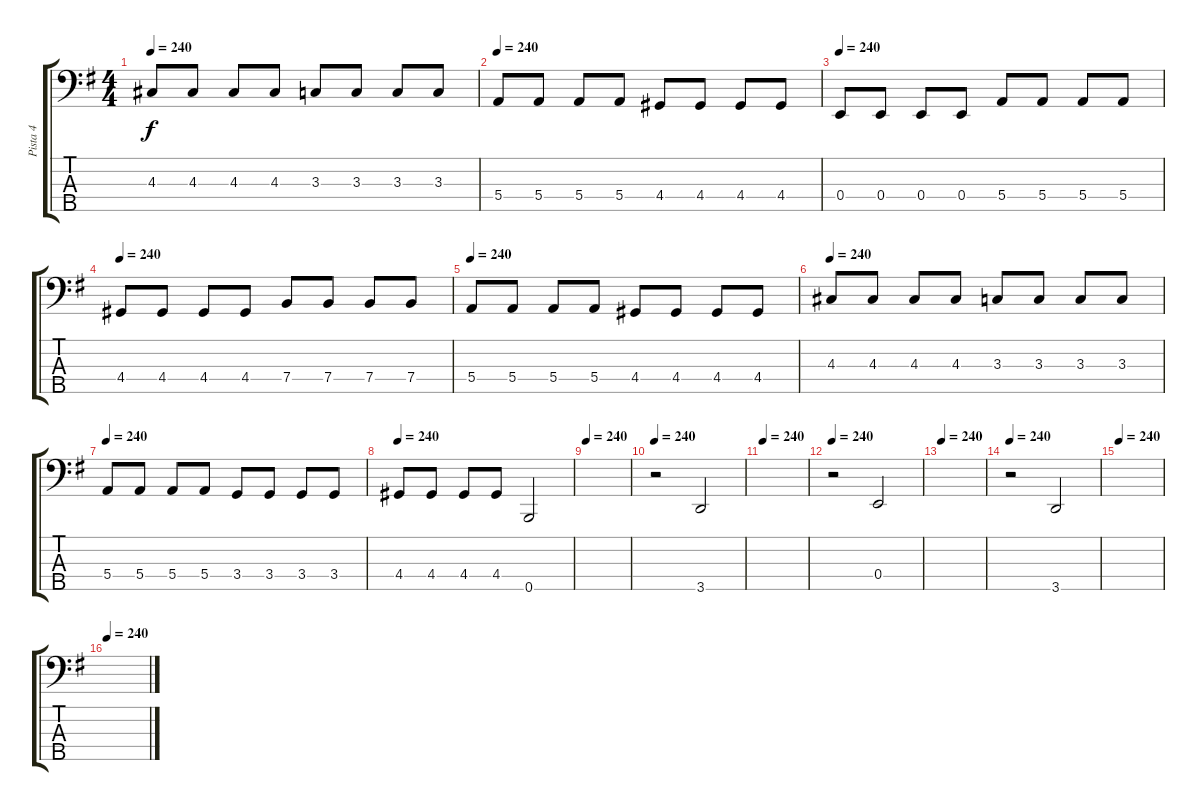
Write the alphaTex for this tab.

\track ("Pista 4" "Pista 4") {instrument electricbasspick}
\staff {score tabs}
\tuning (G2 D2 A1 E1 B0) {hide}
\ts (4 4)
\tempo 240
\clef f4
\ks g
4.3.8{dy f} 4.3.8 4.3.8 4.3.8 3.3.8 3.3.8 3.3.8 3.3.8 |
\tempo 240
5.4.8 5.4.8 5.4.8 5.4.8 4.4.8 4.4.8 4.4.8 4.4.8 |
\tempo 240
0.4.8 0.4.8 0.4.8 0.4.8 5.4.8 5.4.8 5.4.8 5.4.8 |
\tempo 240
4.4.8 4.4.8 4.4.8 4.4.8 7.4.8 7.4.8 7.4.8 7.4.8 |
\tempo 240
5.4.8 5.4.8 5.4.8 5.4.8 4.4.8 4.4.8 4.4.8 4.4.8 |
\tempo 240
4.3.8 4.3.8 4.3.8 4.3.8 3.3.8 3.3.8 3.3.8 3.3.8 |
\tempo 240
5.4.8 5.4.8 5.4.8 5.4.8 3.4.8 3.4.8 3.4.8 3.4.8 |
\tempo 240
4.4.8 4.4.8 4.4.8 4.4.8 0.5.2{volume 16} |
\tempo 240
|
\tempo 240
r.2 3.5.2 |
\tempo 240
|
\tempo 240
r.2 0.4.2 |
\tempo 240
|
\tempo 240
r.2 3.5.2 |
\tempo 240
|
\tempo 240
